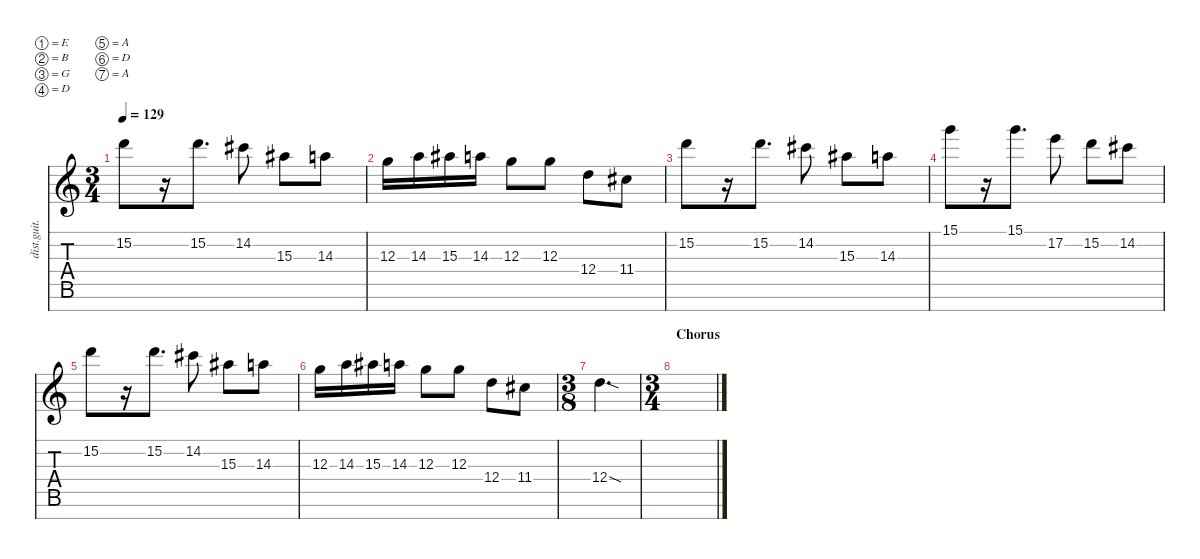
\defaultSystemsLayout 4
\hideDynamics
\bracketExtendMode nobrackets
\otherSystemsTrackNameOrientation horizontal
\track ("Electric Guitar" "dist.guit.") {instrument distortionguitar}
\staff {score tabs}
\tuning (E4 B3 G3 D3 A2 D2 A1)
\ts (3 4)
\tempo 129
\clef g2
\ks c
15.2.8{dy mf} r.16 15.2.8{d} 14.2{acc #}.8 15.3{acc #}.8 14.3.8 |
12.3.16 14.3.16 15.3{acc #}.16 14.3.16 12.3.8 12.3.8 12.4.8 11.4{acc #}.8 |
15.2.8 r.16 15.2.8{d} 14.2{acc #}.8 15.3{acc #}.8 14.3.8 |
15.1.8 r.16 15.1.8{d} 17.2.8 15.2.8 14.2{acc #}.8 |
15.2.8 r.16 15.2.8{d} 14.2{acc #}.8 15.3{acc #}.8 14.3.8 |
12.3.16 14.3.16 15.3{acc #}.16 14.3.16 12.3.8 12.3.8 12.4.8 11.4{acc #}.8 |
\ts (3 8)
\beaming (8 3)
12.4{sod}.4{d} |
\ts (3 4)
\beaming (8 2 2 2)
\section ("" "Chorus")
